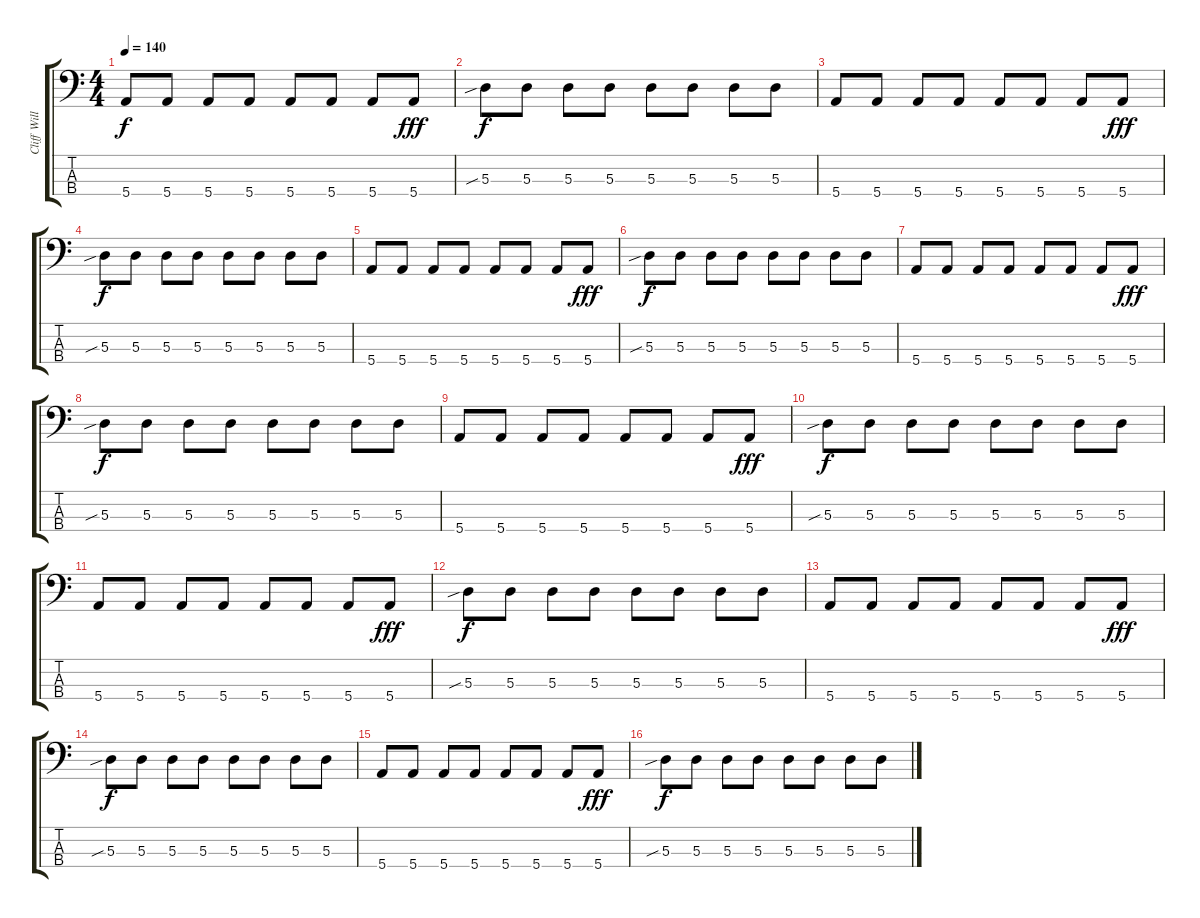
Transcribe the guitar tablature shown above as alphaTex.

\track ("Cliff Williams" "Cliff Will") {instrument electricbasspick}
\staff {score tabs}
\tuning (G2 D2 A1 E1) {hide}
\ts (4 4)
\tempo 140
\clef f4
\ks c
5.4.8{dy f} 5.4.8 5.4.8 5.4.8 5.4.8 5.4.8 5.4.8 5.4.8{dy fff} |
5.3{sib}.8{dy f} 5.3.8 5.3.8 5.3.8 5.3.8 5.3.8 5.3.8 5.3.8 |
5.4.8 5.4.8 5.4.8 5.4.8 5.4.8 5.4.8 5.4.8 5.4.8{dy fff} |
5.3{sib}.8{dy f} 5.3.8 5.3.8 5.3.8 5.3.8 5.3.8 5.3.8 5.3.8 |
5.4.8 5.4.8 5.4.8 5.4.8 5.4.8 5.4.8 5.4.8 5.4.8{dy fff} |
5.3{sib}.8{dy f} 5.3.8 5.3.8 5.3.8 5.3.8 5.3.8 5.3.8 5.3.8 |
5.4.8 5.4.8 5.4.8 5.4.8 5.4.8 5.4.8 5.4.8 5.4.8{dy fff} |
5.3{sib}.8{dy f} 5.3.8 5.3.8 5.3.8 5.3.8 5.3.8 5.3.8 5.3.8 |
5.4.8 5.4.8 5.4.8 5.4.8 5.4.8 5.4.8 5.4.8 5.4.8{dy fff} |
5.3{sib}.8{dy f} 5.3.8 5.3.8 5.3.8 5.3.8 5.3.8 5.3.8 5.3.8 |
5.4.8 5.4.8 5.4.8 5.4.8 5.4.8 5.4.8 5.4.8 5.4.8{dy fff} |
5.3{sib}.8{dy f} 5.3.8 5.3.8 5.3.8 5.3.8 5.3.8 5.3.8 5.3.8 |
5.4.8 5.4.8 5.4.8 5.4.8 5.4.8 5.4.8 5.4.8 5.4.8{dy fff} |
5.3{sib}.8{dy f} 5.3.8 5.3.8 5.3.8 5.3.8 5.3.8 5.3.8 5.3.8 |
5.4.8 5.4.8 5.4.8 5.4.8 5.4.8 5.4.8 5.4.8 5.4.8{dy fff} |
5.3{sib}.8{dy f} 5.3.8 5.3.8 5.3.8 5.3.8 5.3.8 5.3.8 5.3.8
